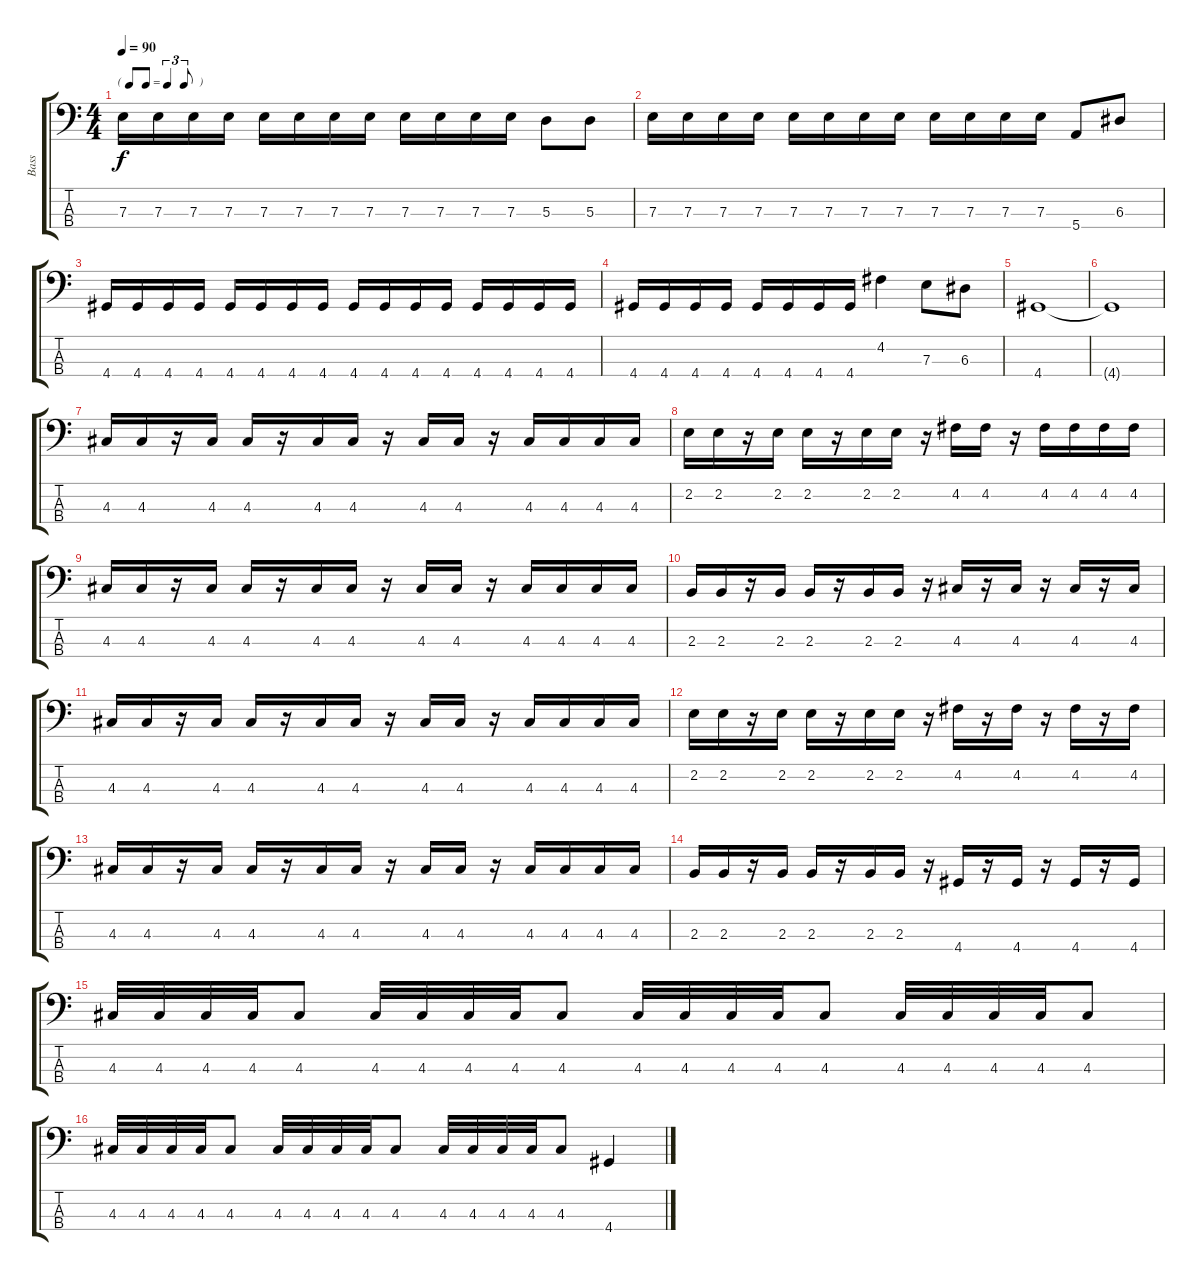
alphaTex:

\track ("Bass" "Bass") {instrument electricbassfinger}
\staff {score tabs}
\tuning (G2 D2 A1 E1) {hide}
\ts (4 4)
\tf triplet8th
\tempo 90
\clef f4
\ks c
7.3.16{dy f} 7.3.16 7.3.16 7.3.16 7.3.16 7.3.16 7.3.16 7.3.16 7.3.16 7.3.16 7.3.16 7.3.16 5.3.8 5.3.8 |
7.3.16 7.3.16 7.3.16 7.3.16 7.3.16 7.3.16 7.3.16 7.3.16 7.3.16 7.3.16 7.3.16 7.3.16 5.4.8 6.3.8 |
4.4.16 4.4.16 4.4.16 4.4.16 4.4.16 4.4.16 4.4.16 4.4.16 4.4.16 4.4.16 4.4.16 4.4.16 4.4.16 4.4.16 4.4.16 4.4.16 |
4.4.16 4.4.16 4.4.16 4.4.16 4.4.16 4.4.16 4.4.16 4.4.16 4.2.4 7.3.8 6.3.8 |
4.4.1 |
4.4{t}.1 |
4.3.16 4.3.16 r.16 4.3.16 4.3.16 r.16 4.3.16 4.3.16 r.16 4.3.16 4.3.16 r.16 4.3.16 4.3.16 4.3.16 4.3.16 |
2.2.16 2.2.16 r.16 2.2.16 2.2.16 r.16 2.2.16 2.2.16 r.16 4.2.16 4.2.16 r.16 4.2.16 4.2.16 4.2.16 4.2.16 |
4.3.16 4.3.16 r.16 4.3.16 4.3.16 r.16 4.3.16 4.3.16 r.16 4.3.16 4.3.16 r.16 4.3.16 4.3.16 4.3.16 4.3.16 |
2.3.16 2.3.16 r.16 2.3.16 2.3.16 r.16 2.3.16 2.3.16 r.16 4.3.16 r.16 4.3.16 r.16 4.3.16 r.16 4.3.16 |
4.3.16 4.3.16 r.16 4.3.16 4.3.16 r.16 4.3.16 4.3.16 r.16 4.3.16 4.3.16 r.16 4.3.16 4.3.16 4.3.16 4.3.16 |
2.2.16 2.2.16 r.16 2.2.16 2.2.16 r.16 2.2.16 2.2.16 r.16 4.2.16 r.16 4.2.16 r.16 4.2.16 r.16 4.2.16 |
4.3.16 4.3.16 r.16 4.3.16 4.3.16 r.16 4.3.16 4.3.16 r.16 4.3.16 4.3.16 r.16 4.3.16 4.3.16 4.3.16 4.3.16 |
2.3.16 2.3.16 r.16 2.3.16 2.3.16 r.16 2.3.16 2.3.16 r.16 4.4.16 r.16 4.4.16 r.16 4.4.16 r.16 4.4.16 |
4.3.32 4.3.32 4.3.32 4.3.32 4.3.8 4.3.32 4.3.32 4.3.32 4.3.32 4.3.8 4.3.32 4.3.32 4.3.32 4.3.32 4.3.8 4.3.32 4.3.32 4.3.32 4.3.32 4.3.8 |
4.3.32 4.3.32 4.3.32 4.3.32 4.3.8 4.3.32 4.3.32 4.3.32 4.3.32 4.3.8 4.3.32 4.3.32 4.3.32 4.3.32 4.3.8 4.4.4
